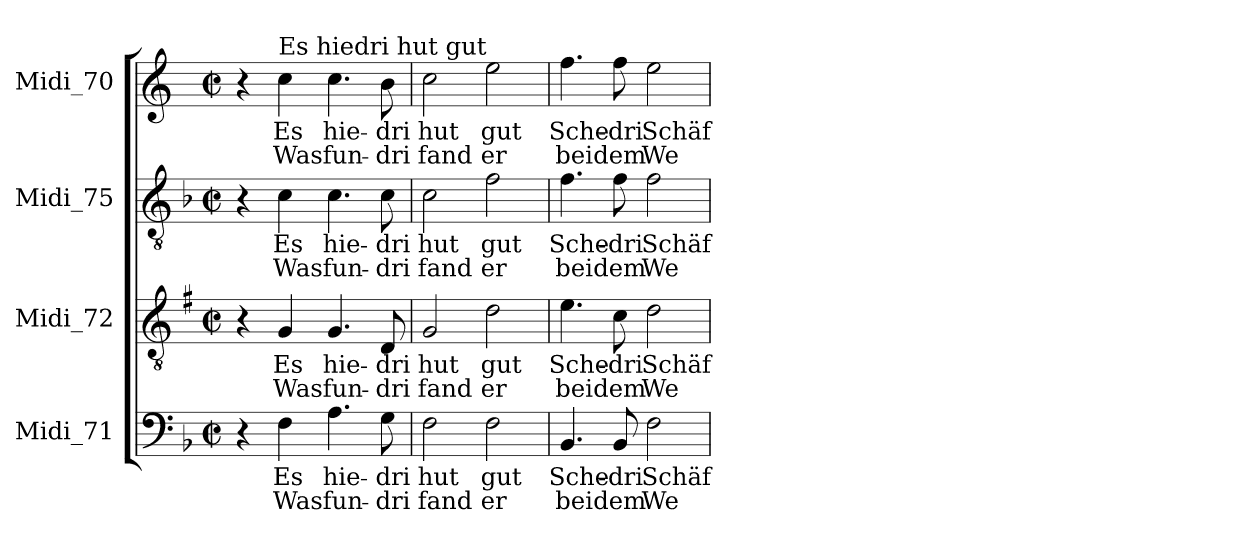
**kern	**text	**text	**kern	**text	**text	**kern	**text	**text	**kern	**text	**text
*part4	*part4	*part4	*part3	*part3	*part3	*part2	*part2	*part2	*part1	*part1	*part1
*staff4	*staff4	*staff4	*staff3	*staff3	*staff3	*staff2	*staff2	*staff2	*staff1	*staff1	*staff1
*I"Midi_71	*	*	*I"Midi_72	*	*	*I"Midi_75	*	*	*I"Midi_70	*	*
*clefF4	*	*	*clefGv2	*	*	*clefGv2	*	*	*clefG2	*	*
*	*	*	*ITrd1c2	*	*	*	*	*	*ITrd4c7	*	*
*k[b-]	*	*	*k[b-]	*	*	*k[b-]	*	*	*k[b-]	*	*
*F:	*	*	*F:	*	*	*F:	*	*	*F:	*	*
*M2/2	*	*	*M2/2	*	*	*M2/2	*	*	*M2/2	*	*
*met(c|)	*	*	*met(c|)	*	*	*met(c|)	*	*	*met(c|)	*	*
=1	=1	=1	=1	=1	=1	=1	=1	=1	=1	=1	=1
4r	.	.	4r	.	.	4r	.	.	4r	.	.
!	!	!	!	!	!	!	!	!	!LO:TX:a:t=Es hiedri hut gut	!	!
!	!LO:LY:b	!LO:LY:b	!	!LO:LY:b	!LO:LY:b	!	!LO:LY:b	!LO:LY:b	!	!LO:LY:b	!LO:LY:b
4F	Es	Was	4F	Es	Was	4c	Es	Was	4f	Es	Was
!	!LO:LY:b	!LO:LY:b	!	!LO:LY:b	!LO:LY:b	!	!LO:LY:b	!LO:LY:b	!	!LO:LY:b	!LO:LY:b
4.A	hie-	-fun-	4.F	hie-	-fun-	4.c	hie-	-fun-	4.f	hie-	-fun-
!	!LO:LY:b	!LO:LY:b	!	!LO:LY:b	!LO:LY:b	!	!LO:LY:b	!LO:LY:b	!	!LO:LY:b	!LO:LY:b
8G	-dri	dri	8C	-dri	dri	8c	-dri	dri	8e	-dri	dri
=2	=2	=2	=2	=2	=2	=2	=2	=2	=2	=2	=2
!	!LO:LY:b	!LO:LY:b	!	!LO:LY:b	!LO:LY:b	!	!LO:LY:b	!LO:LY:b	!	!LO:LY:b	!LO:LY:b
2F	hut	fand	2F	hut	fand	2c	hut	fand	2f	hut	fand
!	!LO:LY:b	!LO:LY:b	!	!LO:LY:b	!LO:LY:b	!	!LO:LY:b	!LO:LY:b	!	!LO:LY:b	!LO:LY:b
2F	gut	er	2c	gut	er	2f	gut	er	2a	gut	er
=3	=3	=3	=3	=3	=3	=3	=3	=3	=3	=3	=3
!	!LO:LY:b	!LO:LY:b	!	!LO:LY:b	!LO:LY:b	!	!LO:LY:b	!LO:LY:b	!	!LO:LY:b	!LO:LY:b
4.BB-	Sche-	-bei	4.d	Sche-	-bei	4.f	Sche-	-bei	4.b-	Sche-	-bei
!	!LO:LY:b	!LO:LY:b	!	!LO:LY:b	!LO:LY:b	!	!LO:LY:b	!LO:LY:b	!	!LO:LY:b	!LO:LY:b
8BB-	dri	dem	8B-	dri	dem	8f	dri	dem	8b-	dri	dem
!	!LO:LY:b	!LO:LY:b	!	!LO:LY:b	!LO:LY:b	!	!LO:LY:b	!LO:LY:b	!	!LO:LY:b	!LO:LY:b
2F	Schäf-	-We-	2c	Schäf-	-We-	2f	Schäf-	-We-	2a	Schäf-	-We-
=	=	=	=	=	=	=	=	=	=	=	=
*-	*-	*-	*-	*-	*-	*-	*-	*-	*-	*-	*-
